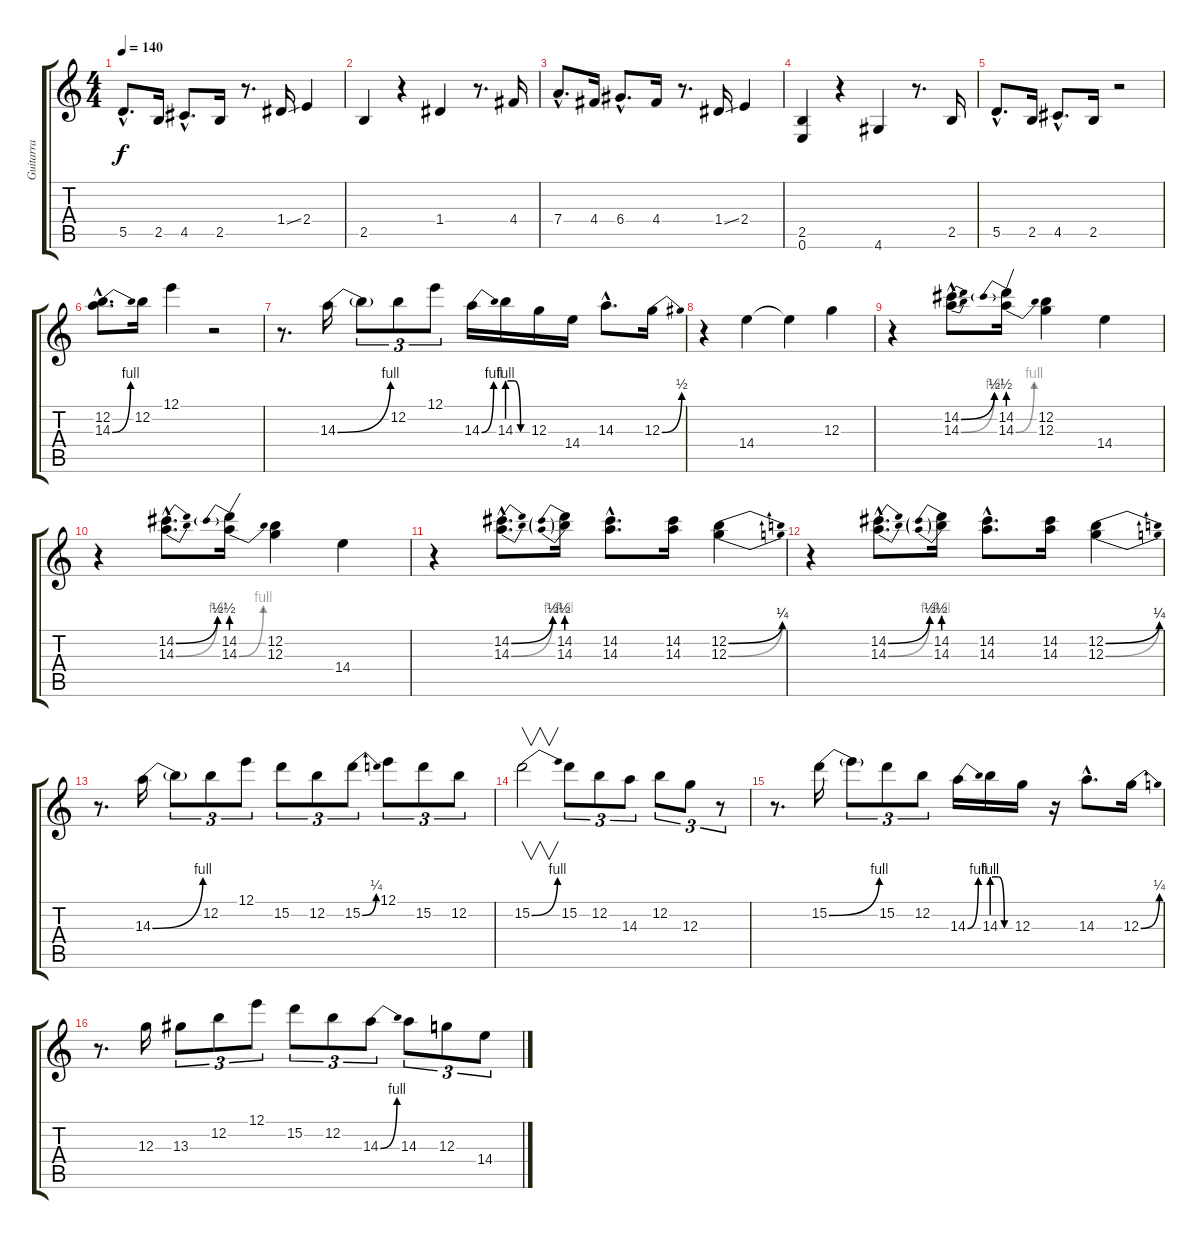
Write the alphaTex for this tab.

\track ("Guitarra" "Guitarra") {instrument distortionguitar}
\staff {score tabs}
\tuning (E4 B3 G3 D3 A2 E2) {hide}
\ts (4 4)
\tempo 140
\clef g2
\ks c
5.5{hac}.8{d dy f} 2.5.16 4.5{hac}.8{d} 2.5.16 r.8{d} 1.4{ss}.16 2.4.4 |
2.5.4 r.4 1.4.4 r.8{d} 4.4.16 |
7.4{hac}.8{d} 4.4.16 6.4{hac}.8{d} 4.4.16 r.8{d} 1.4{ss}.16 2.4.4 |
(2.5 0.6).4 r.4 4.6.4 r.8{d} 2.5.16 |
5.5{hac}.8{d} 2.5.16 4.5{hac}.8{d} 2.5.16 r.2 |
(12.2{hac} 14.3{be (bend 0 0 60 4) hac}).8{d} 12.2.16 12.1.4 r.2 |
r.8{d} 14.3{be (bend 0 0 60 4)}.16 14.3{t}.8{tu (3 2)} 12.2.8{tu (3 2)} 12.1.8{tu (3 2)} 14.3{be (bend 0 0 60 4)}.16 14.3{be (custom 0 4 20 4 40 0 60 0)}.16 12.3.16 14.4.16 14.3{hac}.8{d} 12.3{be (bend 0 0 60 2)}.16 |
r.4 14.4.4 14.4{t}.4 12.3.4 |
r.4 (14.2{be (bend 0 0 60 2) hac} 14.3{be (bend 0 0 60 4) hac}).8{d} (14.2{be (prebend 0 2 60 2)} 14.3{be (bend 0 0 60 4)}).16 (12.2 12.3).4 14.4.4 |
r.4 (14.2{be (bend 0 0 60 2) hac} 14.3{be (bend 0 0 60 4) hac}).8{d} (14.2{be (prebend 0 2 60 2)} 14.3{be (bend 0 0 60 4)}).16 (12.2 12.3).4 14.4.4 |
r.4 (14.2{be (bend 0 0 60 2) hac} 14.3{be (bend 0 0 60 4) hac}).8{d} (14.2{be (prebend 0 2 60 2)} 14.3{be (prebend 0 4 60 4)}).16 (14.2{hac} 14.3{hac}).8{d} (14.2 14.3).16 (12.2{be (bend 0 0 60 1)} 12.3{be (bend 0 0 60 1)}).4 |
r.4 (14.2{be (bend 0 0 60 2) hac} 14.3{be (bend 0 0 60 4) hac}).8{d} (14.2{be (prebend 0 2 60 2)} 14.3{be (prebend 0 4 60 4)}).16 (14.2{hac} 14.3{hac}).8{d} (14.2 14.3).16 (12.2{be (bend 0 0 60 1)} 12.3{be (bend 0 0 60 1)}).4 |
r.8{d} 14.3{be (bend 0 0 60 4)}.16 14.3{t}.8{tu (3 2)} 12.2.8{tu (3 2)} 12.1.8{tu (3 2)} 15.2.8{tu (3 2)} 12.2.8{tu (3 2)} 15.2{be (bend 0 0 60 1)}.8{tu (3 2)} 12.1.8{tu (3 2)} 15.2.8{tu (3 2)} 12.2.8{tu (3 2)} |
15.2{be (bend 0 0 60 4)}.2{v} 15.2.8{tu (3 2)} 12.2.8{tu (3 2)} 14.3.8{tu (3 2)} 12.2.8{tu (3 2)} 12.3.8{tu (3 2)} r.8{tu (3 2)} |
r.8{d} 15.2{be (bend 0 0 60 4)}.16 15.2{t}.8{tu (3 2)} 15.2.8{tu (3 2)} 12.2.8{tu (3 2)} 14.3{be (bend 0 0 60 4)}.16 14.3{be (custom 0 4 20 4 40 0 60 0)}.16 12.3.16 r.16 14.3{hac}.8{d} 12.3{be (bend 0 0 60 1)}.16 |
r.8{d} 12.3.16 13.3.8{tu (3 2)} 12.2.8{tu (3 2)} 12.1.8{tu (3 2)} 15.2.8{tu (3 2)} 12.2.8{tu (3 2)} 14.3{be (bend 0 0 60 4)}.8{tu (3 2)} 14.3.8{tu (3 2)} 12.3.8{tu (3 2)} 14.4.8{tu (3 2)}
